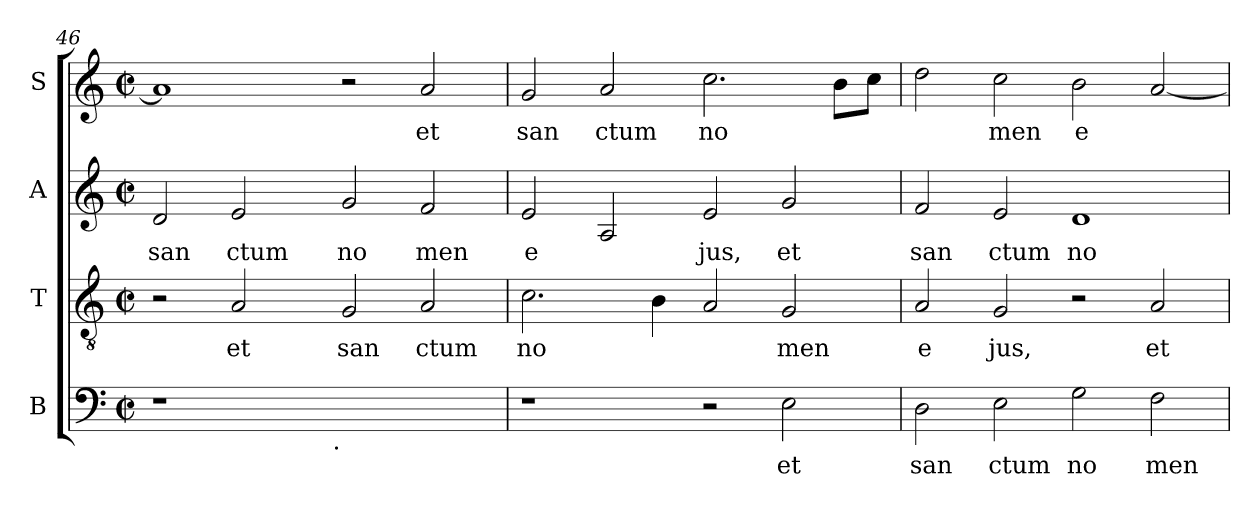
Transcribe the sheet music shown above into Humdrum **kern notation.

**kern	**text	**kern	**text	**kern	**text	**kern	**text
*part4	*part4	*part3	*part3	*part2	*part2	*part1	*part1
*staff4	*staff4	*staff3	*staff3	*staff2	*staff2	*staff1	*staff1
*I"B	*	*I"T	*	*I"A	*	*I"S	*
*I'B	*	*I'T	*	*I'A	*	*I'S	*
*clefF4	*	*clefGv2	*	*clefG2	*	*clefG2	*
*k[]	*	*k[]	*	*k[]	*	*k[]	*
*C:	*	*C:	*	*C:	*	*C:	*
*M2/2	*	*M2/2	*	*M2/2	*	*M2/2	*
*met(c|)	*	*met(c|)	*	*met(c|)	*	*met(c|)	*
=46	=46	=46	=46	=46	=46	=46	=46
!	!	!	!	!	!LO:LY:b:cj	!	!LO:LY:b:cj
*^	*	*	*	*	*	*	*
1r	2ryy	.	2r	.	2d/	san	1a]	.
!	!	!	!	!LO:LY:b:cj	!	!LO:LY:b:cj	!	!
.	4ryy	.	2A/	et	2e/	ctum	.	.
.	8...ryy	.	.	.	.	.	.	.
!	!LO:TX:b:t=.	!	!	!	!	!	!	!
.	1ryy	.	.	.	.	.	.	.
!	!	!	!	!LO:LY:b:cj	!	!LO:LY:b:cj	!	!
1ryy	.	.	2G/	san	2g/	no	2r	.
!	!	!	!	!LO:LY:b:cj	!	!LO:LY:b:cj	!	!LO:LY:b:cj
.	.	.	2A/	ctum	2f/	men	2a/	et
.	64ryy	.	.	.	.	.	.	.
=47	=47	=47	=47	=47	=47	=47	=47	=47
!	!	!	!	!LO:LY:b:cj	!	!LO:LY:b:cj	!	!LO:LY:b:cj
*v	*v	*	*	*	*	*	*	*
1r	.	2.c\	no	2e/	e	2g/	san
!	!	!	!	!	!LO:LY:b:cj	!	!LO:LY:b:cj
.	.	.	.	2A/	.	2a/	ctum
!	!	!	!LO:LY:b:cj	!	!	!	!
.	.	4B\	.	.	.	.	.
!	!	!	!LO:LY:b:cj	!	!LO:LY:b:cj	!	!LO:LY:b:cj
2r	.	2A/	.	2e/	jus,	2.cc\	no
!	!LO:LY:b:cj	!	!LO:LY:b:cj	!	!LO:LY:b:cj	!	!
2E\	et	2G/	men	2g/	et	.	.
!	!	!	!	!	!	!	!LO:LY:b:cj
.	.	.	.	.	.	8b\L	.
!	!	!	!	!	!	!	!LO:LY:b:cj
.	.	.	.	.	.	8cc\J	.
=48	=48	=48	=48	=48	=48	=48	=48
!	!LO:LY:b:cj	!	!LO:LY:b:cj	!	!LO:LY:b:cj	!	!LO:LY:b:cj
2D\	san	2A/	e	2f/	san	2dd\	.
!	!LO:LY:b:cj	!	!LO:LY:b:cj	!	!LO:LY:b:cj	!	!LO:LY:b:cj
2E\	ctum	2G/	jus,	2e/	ctum	2cc\	men
!	!LO:LY:b:cj	!	!	!	!LO:LY:b:cj	!	!LO:LY:b:cj
2G\	no	2r	.	1d	no	2b\	e
!	!LO:LY:b:cj	!	!LO:LY:b:cj	!	!	!	!LO:LY:b:cj
2F\	men	2A/	et	.	.	[<2a/	.
=	=	=	=	=	=	=	=
*-	*-	*-	*-	*-	*-	*-	*-
